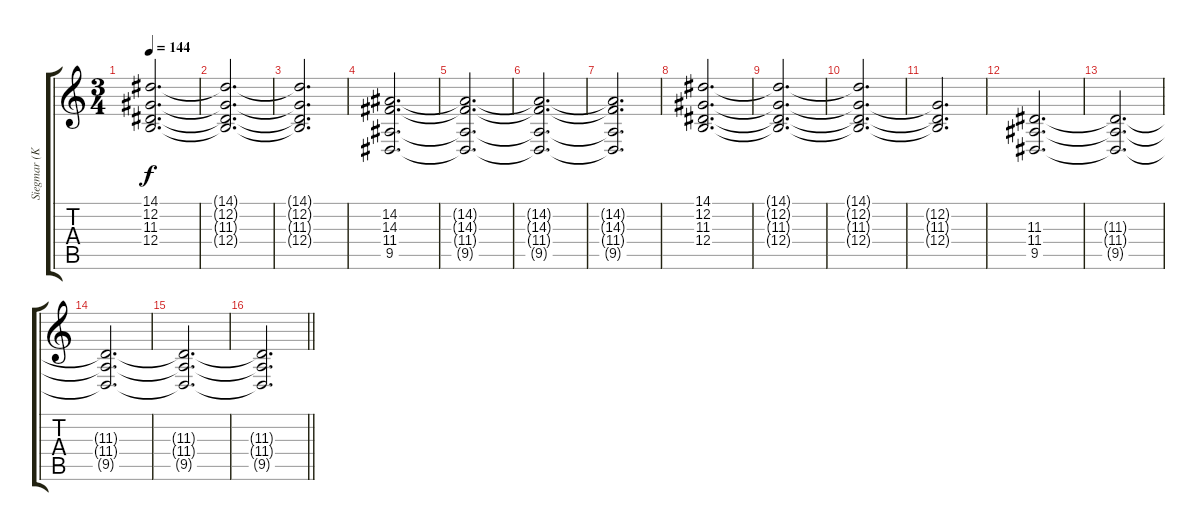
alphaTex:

\track ("Siegmar (Keyboard I)" "Siegmar (K") {instrument stringensemble1}
\staff {score tabs}
\tuning (Db4 Ab3 E3 B2 Gb2 Db2) {hide}
\ts (3 4)
\tempo 144
\clef g2
\ks c
(14.1{t} 12.2{t} 11.3{t} 12.4{t}).2{d dy f} |
(14.1{t} 12.2{t} 11.3{t} 12.4{t}).2{d} |
(14.1{t} 12.2{t} 11.3{t} 12.4{t}).2{d} |
(14.2 14.3 11.4 9.5).2{d} |
(14.2{t} 14.3{t} 11.4{t} 9.5{t}).2{d} |
(14.2{t} 14.3{t} 11.4{t} 9.5{t}).2{d} |
(14.2{t} 14.3{t} 11.4{t} 9.5{t}).2{d} |
(14.1 12.2 11.3 12.4).2{d} |
(14.1{t} 12.2{t} 11.3{t} 12.4{t}).2{d} |
(14.1{t} 12.2{t} 11.3{t} 12.4{t}).2{d} |
(12.2{t} 11.3{t} 12.4{t}).2{d} |
(11.3 11.4 9.5).2{d volume 0} |
(11.3{t} 11.4{t} 9.5{t}).2{d} |
(11.3{t} 11.4{t} 9.5{t}).2{d} |
(11.3{t} 11.4{t} 9.5{t}).2{d} |
\barLineRight lightlight
(11.3{t} 11.4{t} 9.5{t}).2{d}
